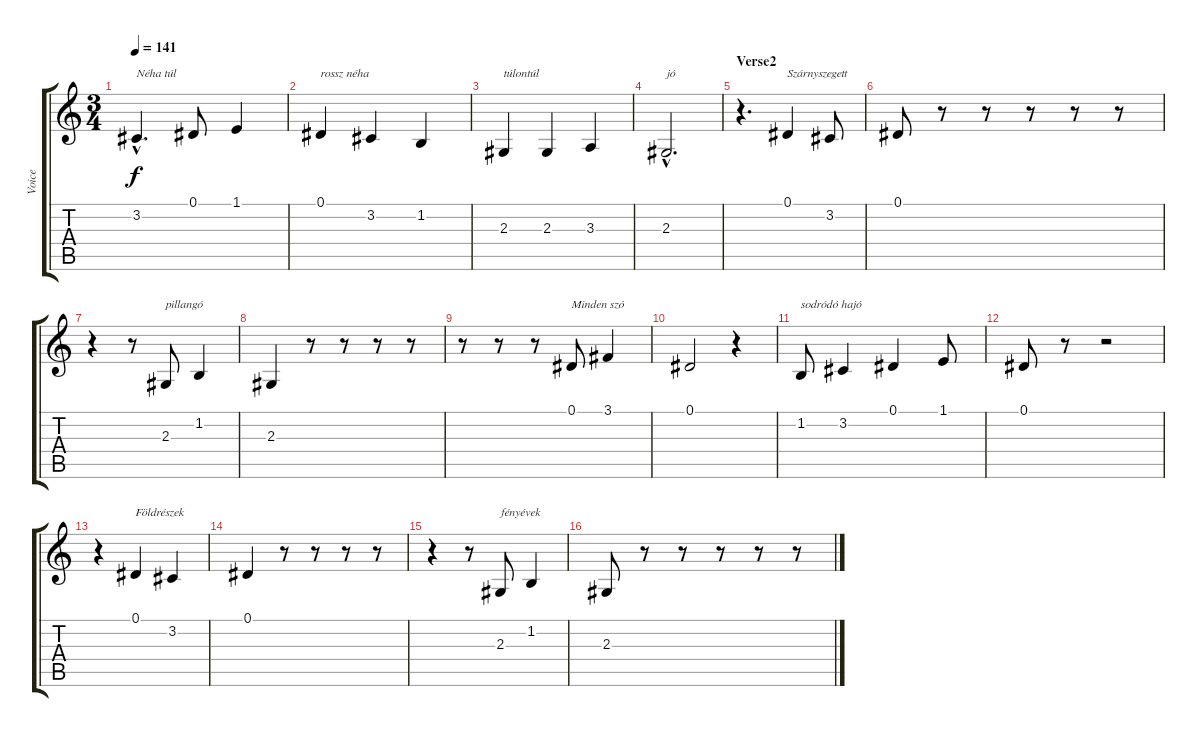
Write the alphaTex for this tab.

\track ("Voice" "Voice") {instrument lead6voice}
\staff {score tabs}
\tuning (Eb4 Bb3 Gb3 Db3 Ab2 Eb2) {hide}
\ts (3 4)
\tempo 141
\clef g2
\ks c
3.2{hac}.4{d txt "Néha túl" dy f} 0.1.8 1.1.4 |
0.1.4{txt "rossz néha"} 3.2.4 1.2.4 |
2.3.4{txt "túlontúl "} 2.3.4 3.3.4 |
2.3{hac}.2{d txt "jó"} |
\section ("" "Verse2")
r.4{d} 0.1.4{txt "Szárnyszegett"} 3.2.8 |
0.1.8 r.8 r.8 r.8 r.8 r.8 |
r.4 r.8 2.3.8{txt "pillangó"} 1.2.4 |
2.3.4 r.8 r.8 r.8 r.8 |
r.8 r.8 r.8 0.1.8{txt "Minden szó"} 3.1.4 |
0.1.2 r.4 |
1.2.8{txt "sodródó hajó"} 3.2.4 0.1.4 1.1.8 |
0.1.8 r.8 r.2 |
r.4 0.1.4{txt "Földrészek"} 3.2.4 |
0.1.4 r.8 r.8 r.8 r.8 |
r.4 r.8 2.3.8{txt "fényévek"} 1.2.4 |
2.3.8 r.8 r.8 r.8 r.8 r.8
